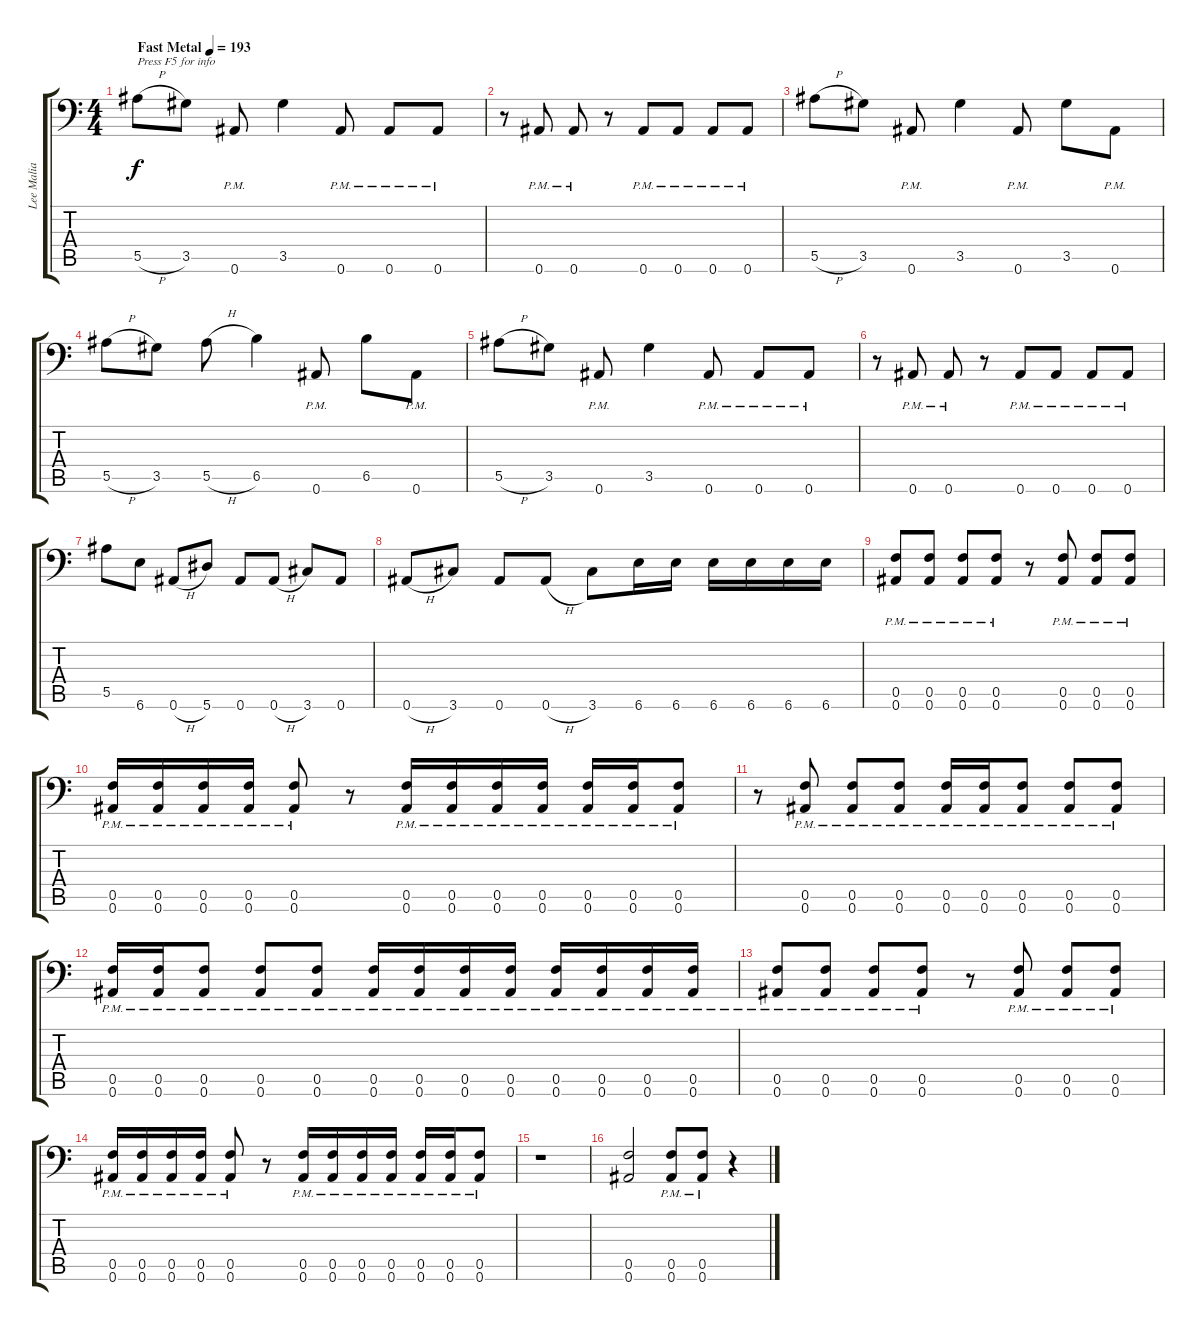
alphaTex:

\track ("Lee Malia" "Lee Malia") {instrument distortionguitar}
\staff {score tabs}
\tuning (C4 G3 Eb3 Bb2 F2 Bb1) {hide}
\ts (4 4)
\tempo (193 "Fast Metal")
\clef f4
\ks c
5.5{h}.8{txt "Press F5 for info" dy f instrument distortionguitar} 3.5.8 0.6{pm}.8 3.5.4 0.6{pm}.8 0.6{pm}.8 0.6{pm}.8 |
r.8 0.6{pm}.8 0.6{pm}.8 r.8 0.6{pm}.8 0.6{pm}.8 0.6{pm}.8 0.6{pm}.8 |
5.5{h}.8 3.5.8 0.6{pm}.8 3.5.4 0.6{pm}.8 3.5.8 0.6{pm}.8 |
5.5{h}.8 3.5.8 5.5{h}.8 6.5.4 0.6{pm}.8 6.5.8 0.6{pm}.8 |
5.5{h}.8 3.5.8 0.6{pm}.8 3.5.4 0.6{pm}.8 0.6{pm}.8 0.6{pm}.8 |
r.8 0.6{pm}.8 0.6{pm}.8 r.8 0.6{pm}.8 0.6{pm}.8 0.6{pm}.8 0.6{pm}.8 |
5.5.8 6.6.8 0.6{h}.8 5.6.8 0.6.8 0.6{h}.8 3.6.8 0.6.8 |
0.6{h}.8 3.6.8 0.6.8 0.6{h}.8 3.6.8 6.6.16 6.6.16 6.6.16 6.6.16 6.6.16 6.6.16 |
(0.5{pm} 0.6{pm}).8 (0.5{pm} 0.6{pm}).8 (0.5{pm} 0.6{pm}).8 (0.5{pm} 0.6{pm}).8 r.8 (0.5{pm} 0.6{pm}).8 (0.5{pm} 0.6{pm}).8 (0.5{pm} 0.6{pm}).8 |
(0.5{pm} 0.6{pm}).16 (0.5{pm} 0.6{pm}).16 (0.5{pm} 0.6{pm}).16 (0.5{pm} 0.6{pm}).16 (0.5{pm} 0.6{pm}).8 r.8 (0.5{pm} 0.6{pm}).16 (0.5{pm} 0.6{pm}).16 (0.5{pm} 0.6{pm}).16 (0.5{pm} 0.6{pm}).16 (0.5{pm} 0.6{pm}).16 (0.5{pm} 0.6{pm}).16 (0.5{pm} 0.6{pm}).8 |
r.8 (0.5{pm} 0.6{pm}).8 (0.5{pm} 0.6{pm}).8 (0.5{pm} 0.6{pm}).8 (0.5{pm} 0.6{pm}).16 (0.5{pm} 0.6{pm}).16 (0.5{pm} 0.6{pm}).8 (0.5{pm} 0.6{pm}).8 (0.5{pm} 0.6{pm}).8 |
(0.5{pm} 0.6{pm}).16 (0.5{pm} 0.6{pm}).16 (0.5{pm} 0.6{pm}).8 (0.5{pm} 0.6{pm}).8 (0.5{pm} 0.6{pm}).8 (0.5{pm} 0.6{pm}).16 (0.5{pm} 0.6{pm}).16 (0.5{pm} 0.6{pm}).16 (0.5{pm} 0.6{pm}).16 (0.5{pm} 0.6{pm}).16 (0.5{pm} 0.6{pm}).16 (0.5{pm} 0.6{pm}).16 (0.5{pm} 0.6{pm}).16 |
(0.5{pm} 0.6{pm}).8 (0.5{pm} 0.6{pm}).8 (0.5{pm} 0.6{pm}).8 (0.5{pm} 0.6{pm}).8 r.8 (0.5{pm} 0.6{pm}).8 (0.5{pm} 0.6{pm}).8 (0.5{pm} 0.6{pm}).8 |
(0.5{pm} 0.6{pm}).16 (0.5{pm} 0.6{pm}).16 (0.5{pm} 0.6{pm}).16 (0.5{pm} 0.6{pm}).16 (0.5{pm} 0.6{pm}).8 r.8 (0.5{pm} 0.6{pm}).16 (0.5{pm} 0.6{pm}).16 (0.5{pm} 0.6{pm}).16 (0.5{pm} 0.6{pm}).16 (0.5{pm} 0.6{pm}).16 (0.5{pm} 0.6{pm}).16 (0.5{pm} 0.6{pm}).8 |
r.1 |
(0.5 0.6).2 (0.5{pm} 0.6{pm}).8 (0.5{pm} 0.6{pm}).8 r.4
